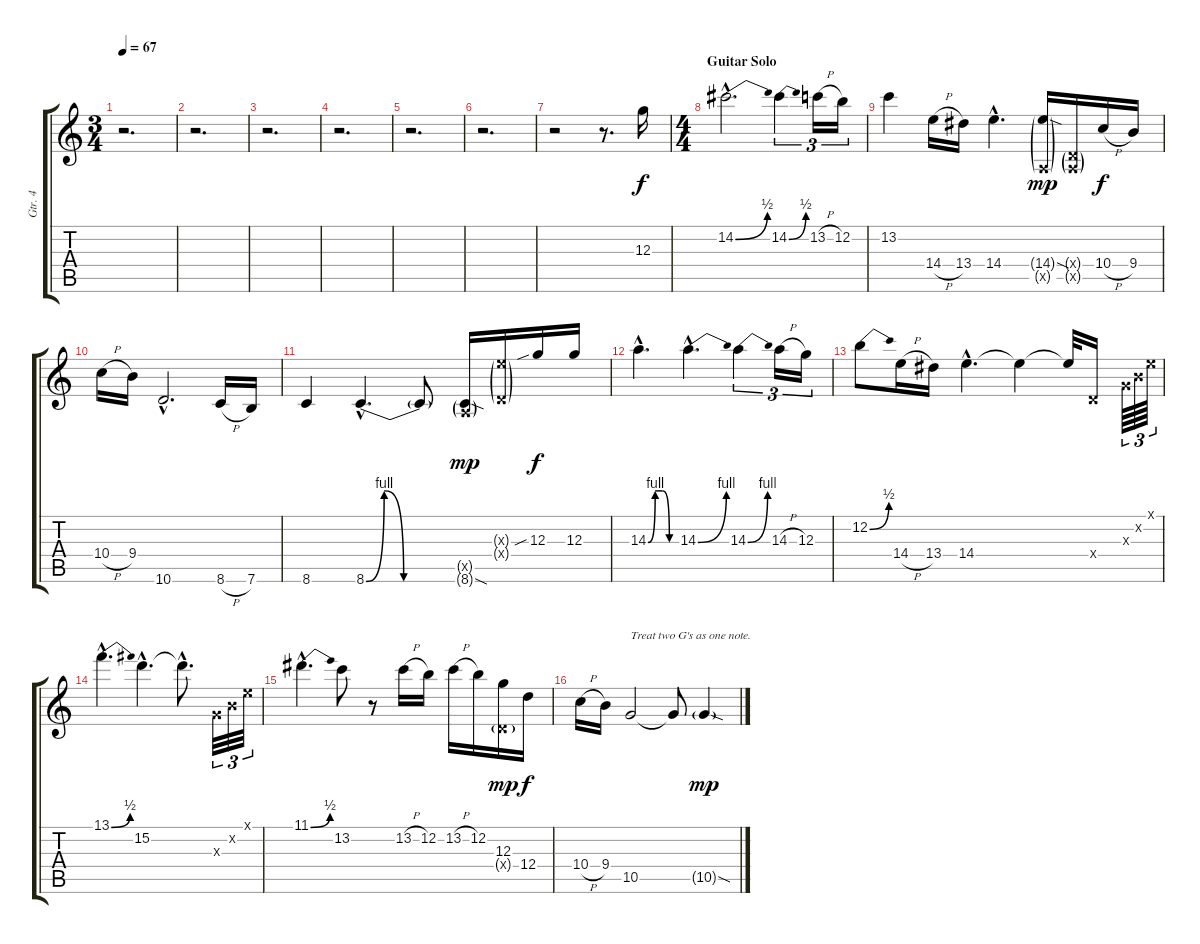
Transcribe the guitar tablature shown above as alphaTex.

\track ("Gtr. 4" "Gtr. 4") {instrument distortionguitar}
\staff {score tabs}
\tuning (E4 B3 G3 D3 A2 E2) {hide}
\ts (3 4)
\tempo 67
\clef g2
\ks c
r.2{d dy f} |
r.2{d} |
r.2{d} |
r.2{d} |
r.2{d} |
r.2{d} |
r.2 r.8{d} 12.3.16 |
\ts (4 4)
\section ("" "Guitar Solo")
14.2{be (bend 0 0 60 2) hac}.2{d} 14.2{be (bend 0 0 60 2)}.4{tu (3 2)} 13.2{h}.16{tu (3 2)} 12.2.16{tu (3 2)} |
13.2.4 14.4{h}.16 13.4.16 14.4{hac}.4{d} (14.4{sod g} 0.5{g x}).16{dy mp} (0.4{g x} 0.5{g x}).16 10.4{h}.16{dy f} 9.4.16 |
10.4{h}.16 9.4.16 10.6{hac}.2{d} 8.6{h}.16 7.6.16 |
8.6.4 8.6{be (custom 0 0 12 4 25 0 45 0 60 0) hac}.4{d} 8.6{t}.8 (0.5{g x} 8.6{sod g}).16{dy mp} (9.3{g x} 0.4{g x}).16 12.3{sib}.16{dy f} 12.3.16 |
14.3{be (custom 0 0 15 4 30 4 45 0 60 0) hac}.4{d} 14.3{be (bend 0 0 60 4) hac}.4{d} 14.3{be (bend 0 0 60 4)}.4{tu (3 2)} 14.3{h}.16{tu (3 2)} 12.3.16{tu (3 2)} |
12.2{be (bend 0 0 60 2)}.8 14.4{h}.16 13.4.16 14.4{hac}.4{d} 14.4{t}.4 14.4{t}.32 0.4{x}.16 0.3{x}.64{tu (3 2)} 0.2{x}.64{tu (3 2)} 0.1{x}.64{tu (3 2)} |
13.1{be (bend 0 0 60 2) hac}.4{d} 15.2{hac}.4{d} 15.2{hac t}.8{d} 0.3{x}.32{tu (3 2)} 0.2{x}.32{tu (3 2)} 0.1{x}.32{tu (3 2)} |
11.1{be (bend 0 0 60 2) hac}.4{d} 13.2.8 r.8 13.2{h}.16 12.2.16 13.2{h}.16 12.2.16 (12.3 0.4{g x}).16{dy mp} 12.4.16{dy f} |
10.4{h}.16 9.4.16 10.5.2{txt "Treat two G's as one note."} 10.5{t}.8 10.5{sod g}.4{dy mp}
